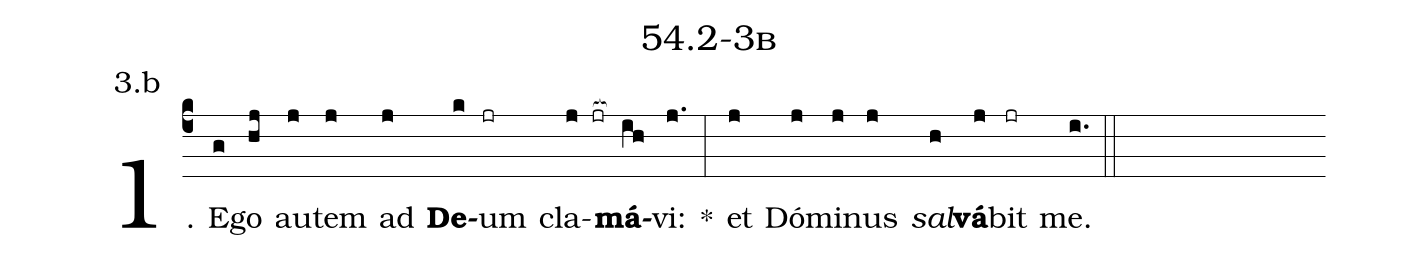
name: 54.2-3b;
annotation: 3.b;
%%
(c4)1. E(g)go(hj) au(j)tem(j) ad(j) <b>De</b>(k)um(jr) cla(j jr[ocb:1{])<b>má</b>(ih[ocb:0}])vi:(j.) *(:) et(j) Dó(j)mi(j)nus(j) <i>sal</i>(h)<b>vá</b>(j)bit(jr) me.(i.) (::)


%E(j) u(j) o(j) u(h) a(j) e.(i.) (::)
